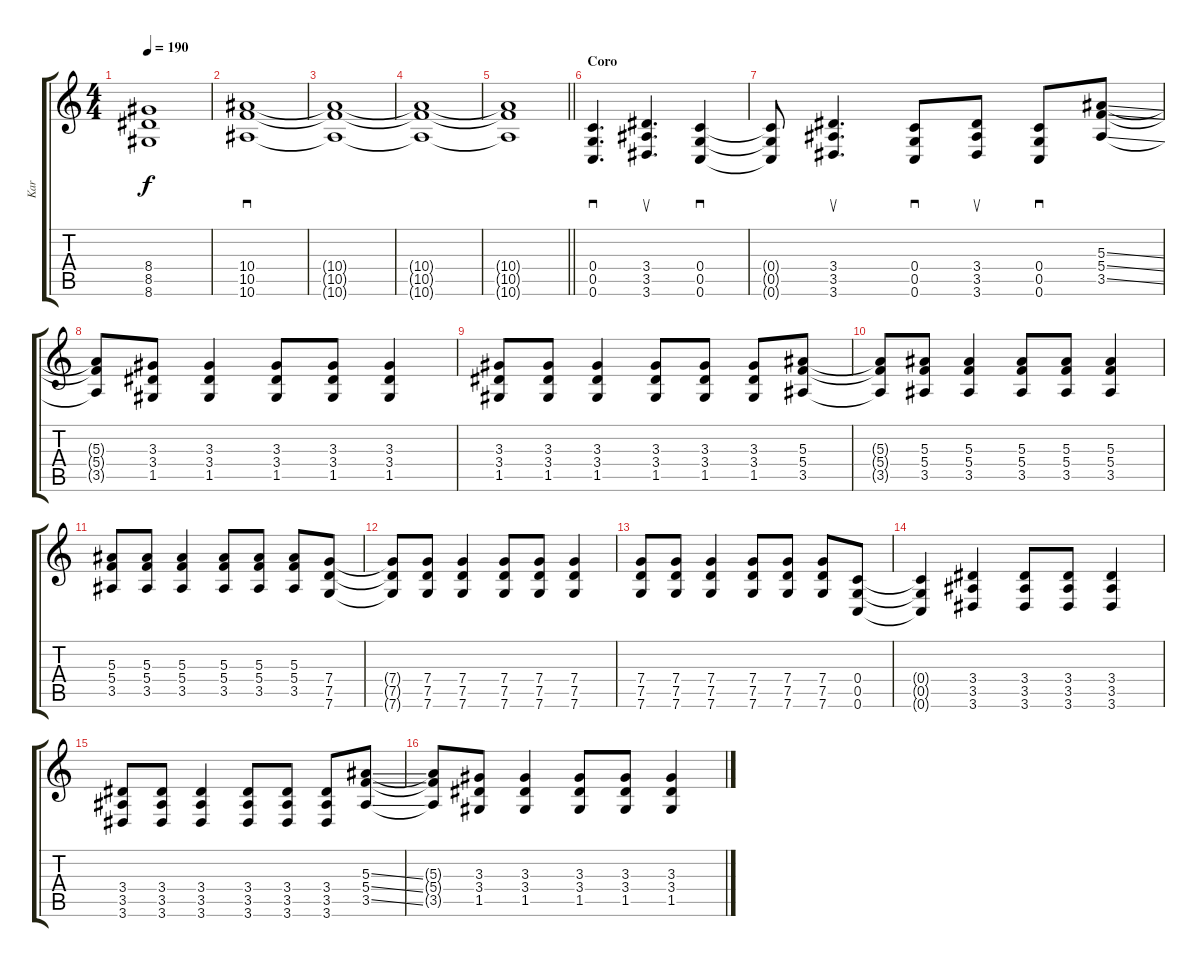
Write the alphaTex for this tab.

\track ("Kar" "Kar") {instrument distortionguitar}
\staff {score tabs}
\tuning (D4 A3 F3 C3 G2 C2) {hide}
\ts (4 4)
\tempo 190
\clef g2
\ks c
(8.4{t} 8.5{t} 8.6{t}).1{dy f} |
(10.4 10.5 10.6).1{sd} |
(10.4{t} 10.5{t} 10.6{t}).1 |
(10.4{t} 10.5{t} 10.6{t}).1 |
\barLineRight lightlight
(10.4{t} 10.5{t} 10.6{t}).1 |
\section ("" "Coro")
(0.4 0.5 0.6).4{d sd} (3.4 3.5 3.6).4{d su} (0.4 0.5 0.6).4{sd} |
(0.4{t} 0.5{t} 0.6{t}).8 (3.4 3.5 3.6).4{d su} (0.4 0.5 0.6).8{sd} (3.4 3.5 3.6).8{su} (0.4 0.5 0.6).8{sd} (5.3{ss} 5.4{ss} 3.5{ss}).8 |
(5.3{t} 5.4{t} 3.5{t}).8 (3.3 3.4 1.5).8 (3.3 3.4 1.5).4 (3.3 3.4 1.5).8 (3.3 3.4 1.5).8 (3.3 3.4 1.5).4 |
(3.3 3.4 1.5).8 (3.3 3.4 1.5).8 (3.3 3.4 1.5).4 (3.3 3.4 1.5).8 (3.3 3.4 1.5).8 (3.3 3.4 1.5).8 (5.3 5.4 3.5).8 |
(5.3{t} 5.4{t} 3.5{t}).8 (5.3 5.4 3.5).8 (5.3 5.4 3.5).4 (5.3 5.4 3.5).8 (5.3 5.4 3.5).8 (5.3 5.4 3.5).4 |
(5.3 5.4 3.5).8 (5.3 5.4 3.5).8 (5.3 5.4 3.5).4 (5.3 5.4 3.5).8 (5.3 5.4 3.5).8 (5.3 5.4 3.5).8 (7.4 7.5 7.6).8 |
(7.4{t} 7.5{t} 7.6{t}).8 (7.4 7.5 7.6).8 (7.4 7.5 7.6).4 (7.4 7.5 7.6).8 (7.4 7.5 7.6).8 (7.4 7.5 7.6).4 |
(7.4 7.5 7.6).8 (7.4 7.5 7.6).8 (7.4 7.5 7.6).4 (7.4 7.5 7.6).8 (7.4 7.5 7.6).8 (7.4 7.5 7.6).8 (0.4 0.5 0.6).8 |
(0.4{t} 0.5{t} 0.6{t}).4 (3.4 3.5 3.6).4 (3.4 3.5 3.6).8 (3.4 3.5 3.6).8 (3.4 3.5 3.6).4 |
(3.4 3.5 3.6).8 (3.4 3.5 3.6).8 (3.4 3.5 3.6).4 (3.4 3.5 3.6).8 (3.4 3.5 3.6).8 (3.4 3.5 3.6).8 (5.3{ss} 5.4{ss} 3.5{ss}).8 |
(5.3{t} 5.4{t} 3.5{t}).8 (3.3 3.4 1.5).8 (3.3 3.4 1.5).4 (3.3 3.4 1.5).8 (3.3 3.4 1.5).8 (3.3 3.4 1.5).4
